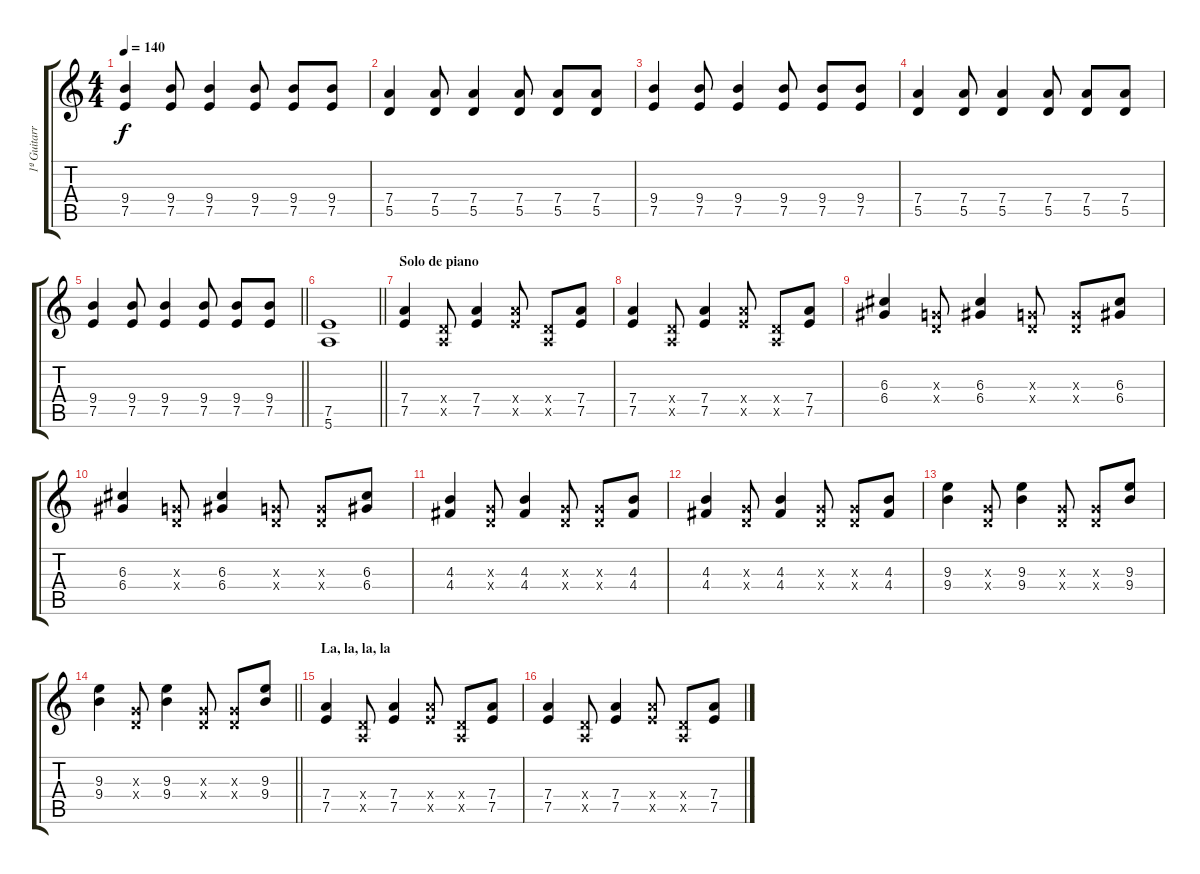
\track ("1ª Guitarra" "1ª Guitarr") {instrument distortionguitar}
\staff {score tabs}
\tuning (E4 B3 G3 D3 A2 E2) {hide}
\ts (4 4)
\tempo 140
\clef g2
\ks c
(9.4 7.5).4{dy f} (9.4 7.5).8 (9.4 7.5).4 (9.4 7.5).8 (9.4 7.5).8 (9.4 7.5).8 |
(7.4 5.5).4 (7.4 5.5).8 (7.4 5.5).4 (7.4 5.5).8 (7.4 5.5).8 (7.4 5.5).8 |
(9.4 7.5).4 (9.4 7.5).8 (9.4 7.5).4 (9.4 7.5).8 (9.4 7.5).8 (9.4 7.5).8 |
(7.4 5.5).4 (7.4 5.5).8 (7.4 5.5).4 (7.4 5.5).8 (7.4 5.5).8 (7.4 5.5).8 |
\barLineRight lightlight
(9.4 7.5).4 (9.4 7.5).8 (9.4 7.5).4 (9.4 7.5).8 (9.4 7.5).8 (9.4 7.5).8 |
\barLineRight lightlight
(7.5 5.6).1 |
\section ("" "Solo de piano")
(7.4 7.5).4 (0.4{x} 0.5{x}).8 (7.4 7.5).4 (7.4{x} 7.5{x}).8 (0.4{x} 0.5{x}).8 (7.4 7.5).8 |
(7.4 7.5).4 (0.4{x} 0.5{x}).8 (7.4 7.5).4 (7.4{x} 7.5{x}).8 (0.4{x} 0.5{x}).8 (7.4 7.5).8 |
(6.3 6.4).4 (0.3{x} 0.4{x}).8 (6.3 6.4).4 (0.3{x} 0.4{x}).8 (0.3{x} 0.4{x}).8 (6.3 6.4).8 |
(6.3 6.4).4 (0.3{x} 0.4{x}).8 (6.3 6.4).4 (0.3{x} 0.4{x}).8 (0.3{x} 0.4{x}).8 (6.3 6.4).8 |
(4.3 4.4).4 (0.3{x} 0.4{x}).8 (4.3 4.4).4 (0.3{x} 0.4{x}).8 (0.3{x} 0.4{x}).8 (4.3 4.4).8 |
(4.3 4.4).4 (0.3{x} 0.4{x}).8 (4.3 4.4).4 (0.3{x} 0.4{x}).8 (0.3{x} 0.4{x}).8 (4.3 4.4).8 |
(9.3 9.4).4 (0.3{x} 0.4{x}).8 (9.3 9.4).4 (0.3{x} 0.4{x}).8 (0.3{x} 0.4{x}).8 (9.3 9.4).8 |
\barLineRight lightlight
(9.3 9.4).4 (0.3{x} 0.4{x}).8 (9.3 9.4).4 (0.3{x} 0.4{x}).8 (0.3{x} 0.4{x}).8 (9.3 9.4).8 |
\section ("" "La, la, la, la")
(7.4 7.5).4 (0.4{x} 0.5{x}).8 (7.4 7.5).4 (7.4{x} 7.5{x}).8 (0.4{x} 0.5{x}).8 (7.4 7.5).8 |
(7.4 7.5).4 (0.4{x} 0.5{x}).8 (7.4 7.5).4 (7.4{x} 7.5{x}).8 (0.4{x} 0.5{x}).8 (7.4 7.5).8
